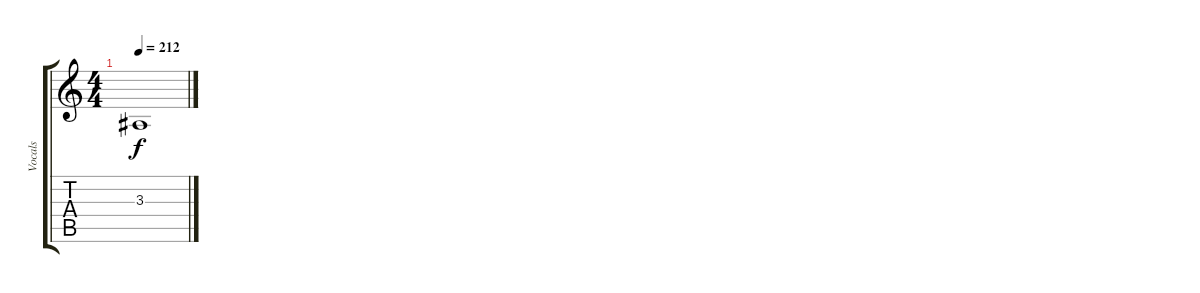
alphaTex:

\track ("Vocals" "Vocals") {instrument clarinet}
\staff {score tabs}
\tuning (E4 B3 G3 D3 A2 E2) {hide}
\ts (4 4)
\tempo 212
\clef g2
\ks c
3.3.1{dy f}
